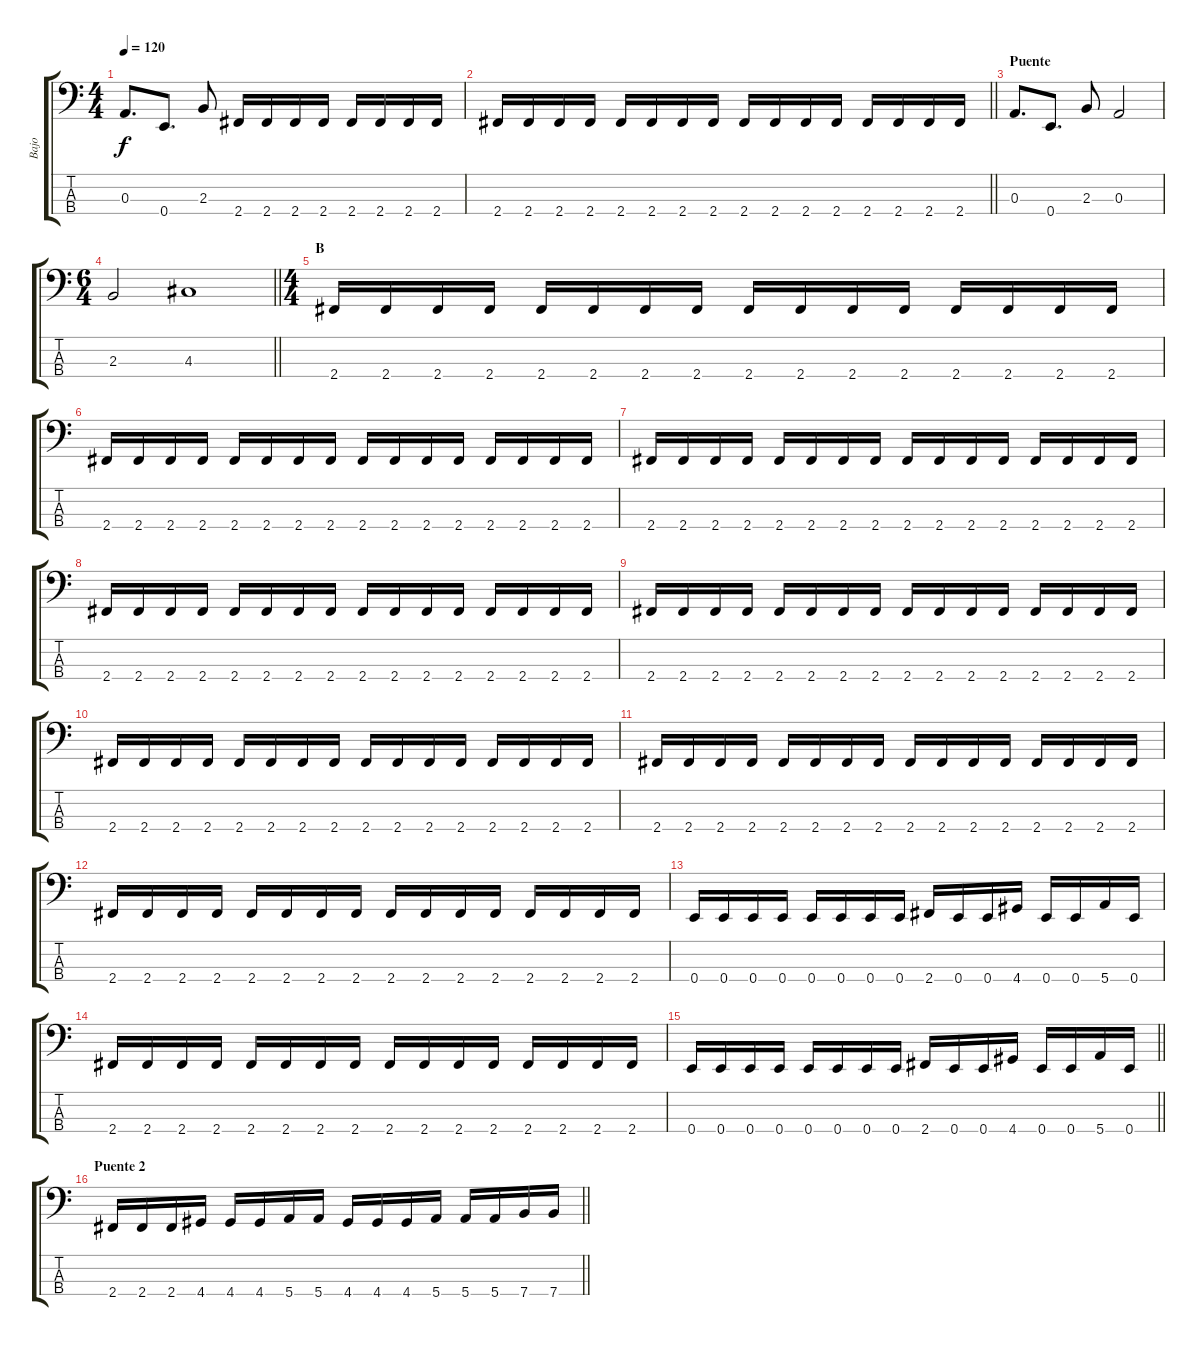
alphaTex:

\track ("Bajo" "Bajo") {instrument electricbassfinger}
\staff {score tabs}
\tuning (G2 D2 A1 E1) {hide}
\ts (4 4)
\tempo 120
\clef f4
\ks c
0.3.8{d dy f} 0.4.8{d} 2.3.8 2.4.16 2.4.16 2.4.16 2.4.16 2.4.16 2.4.16 2.4.16 2.4.16 |
\barLineRight lightlight
2.4.16 2.4.16 2.4.16 2.4.16 2.4.16 2.4.16 2.4.16 2.4.16 2.4.16 2.4.16 2.4.16 2.4.16 2.4.16 2.4.16 2.4.16 2.4.16 |
\section ("" "Puente")
0.3.8{d} 0.4.8{d} 2.3.8 0.3.2 |
\ts (6 4)
\barLineRight lightlight
2.3.2 4.3.1 |
\ts (4 4)
\section ("" "B")
2.4.16 2.4.16 2.4.16 2.4.16 2.4.16 2.4.16 2.4.16 2.4.16 2.4.16 2.4.16 2.4.16 2.4.16 2.4.16 2.4.16 2.4.16 2.4.16 |
2.4.16 2.4.16 2.4.16 2.4.16 2.4.16 2.4.16 2.4.16 2.4.16 2.4.16 2.4.16 2.4.16 2.4.16 2.4.16 2.4.16 2.4.16 2.4.16 |
2.4.16 2.4.16 2.4.16 2.4.16 2.4.16 2.4.16 2.4.16 2.4.16 2.4.16 2.4.16 2.4.16 2.4.16 2.4.16 2.4.16 2.4.16 2.4.16 |
2.4.16 2.4.16 2.4.16 2.4.16 2.4.16 2.4.16 2.4.16 2.4.16 2.4.16 2.4.16 2.4.16 2.4.16 2.4.16 2.4.16 2.4.16 2.4.16 |
2.4.16 2.4.16 2.4.16 2.4.16 2.4.16 2.4.16 2.4.16 2.4.16 2.4.16 2.4.16 2.4.16 2.4.16 2.4.16 2.4.16 2.4.16 2.4.16 |
2.4.16 2.4.16 2.4.16 2.4.16 2.4.16 2.4.16 2.4.16 2.4.16 2.4.16 2.4.16 2.4.16 2.4.16 2.4.16 2.4.16 2.4.16 2.4.16 |
2.4.16 2.4.16 2.4.16 2.4.16 2.4.16 2.4.16 2.4.16 2.4.16 2.4.16 2.4.16 2.4.16 2.4.16 2.4.16 2.4.16 2.4.16 2.4.16 |
2.4.16 2.4.16 2.4.16 2.4.16 2.4.16 2.4.16 2.4.16 2.4.16 2.4.16 2.4.16 2.4.16 2.4.16 2.4.16 2.4.16 2.4.16 2.4.16 |
0.4.16 0.4.16 0.4.16 0.4.16 0.4.16 0.4.16 0.4.16 0.4.16 2.4.16 0.4.16 0.4.16 4.4.16 0.4.16 0.4.16 5.4.16 0.4.16 |
2.4.16 2.4.16 2.4.16 2.4.16 2.4.16 2.4.16 2.4.16 2.4.16 2.4.16 2.4.16 2.4.16 2.4.16 2.4.16 2.4.16 2.4.16 2.4.16 |
\barLineRight lightlight
0.4.16 0.4.16 0.4.16 0.4.16 0.4.16 0.4.16 0.4.16 0.4.16 2.4.16 0.4.16 0.4.16 4.4.16 0.4.16 0.4.16 5.4.16 0.4.16 |
\section ("" "Puente 2")
\barLineRight lightlight
2.4.16 2.4.16 2.4.16 4.4.16 4.4.16 4.4.16 5.4.16 5.4.16 4.4.16 4.4.16 4.4.16 5.4.16 5.4.16 5.4.16 7.4.16 7.4.16
